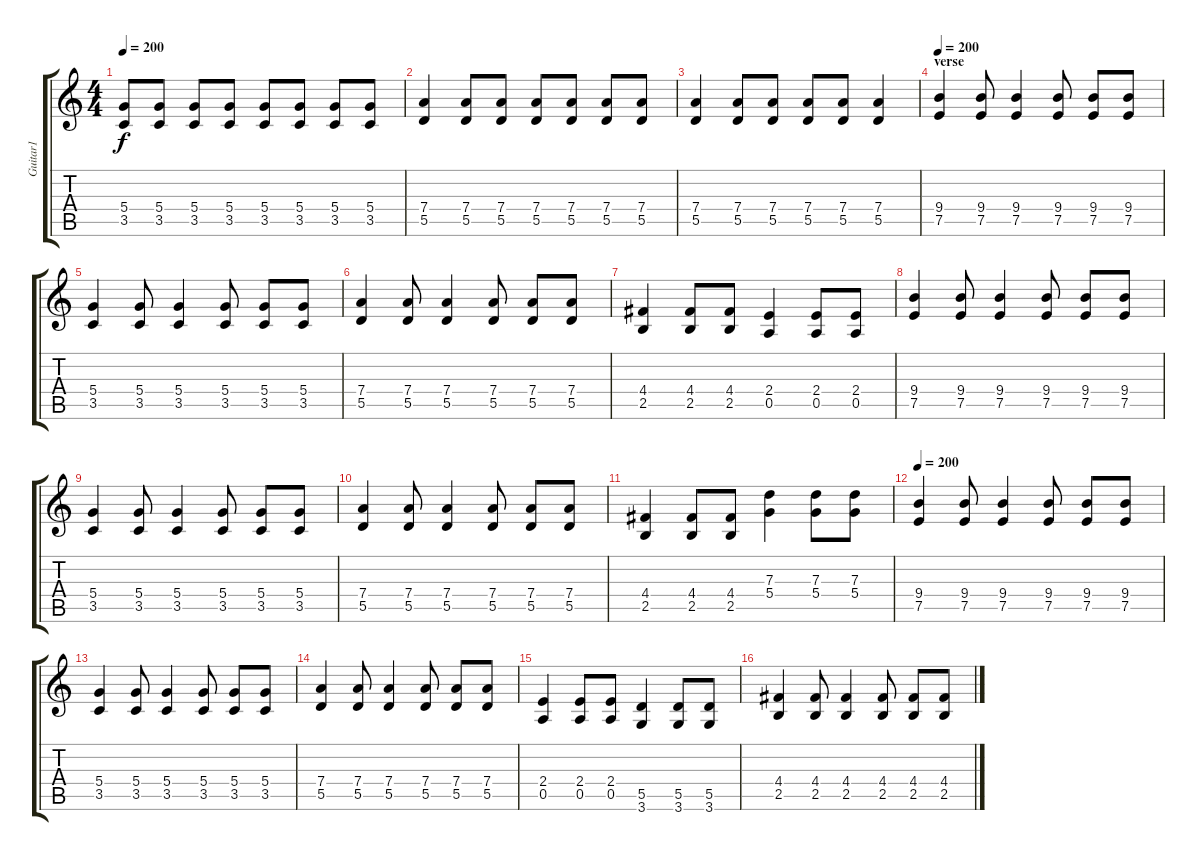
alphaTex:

\track ("Guitar1" "Guitar1") {instrument acousticguitarsteel}
\staff {score tabs}
\tuning (E4 B3 G3 D3 A2 E2) {hide}
\ts (4 4)
\tempo 200
\clef g2
\ks c
(5.4 3.5).8{dy f} (5.4 3.5).8 (5.4 3.5).8 (5.4 3.5).8 (5.4 3.5).8 (5.4 3.5).8 (5.4 3.5).8 (5.4 3.5).8 |
(7.4 5.5).4 (7.4 5.5).8 (7.4 5.5).8 (7.4 5.5).8 (7.4 5.5).8 (7.4 5.5).8 (7.4 5.5).8 |
(7.4 5.5).4 (7.4 5.5).8 (7.4 5.5).8 (7.4 5.5).8 (7.4 5.5).8 (7.4 5.5).4 |
\section ("" "verse")
\tempo 200
(9.4 7.5).4{volume 11 instrument overdrivenguitar} (9.4 7.5).8 (9.4 7.5).4 (9.4 7.5).8 (9.4 7.5).8 (9.4 7.5).8 |
(5.4 3.5).4 (5.4 3.5).8 (5.4 3.5).4 (5.4 3.5).8 (5.4 3.5).8 (5.4 3.5).8 |
(7.4 5.5).4 (7.4 5.5).8 (7.4 5.5).4 (7.4 5.5).8 (7.4 5.5).8 (7.4 5.5).8 |
(4.4 2.5).4 (4.4 2.5).8 (4.4 2.5).8 (2.4 0.5).4 (2.4 0.5).8 (2.4 0.5).8 |
(9.4 7.5).4 (9.4 7.5).8 (9.4 7.5).4 (9.4 7.5).8 (9.4 7.5).8 (9.4 7.5).8 |
(5.4 3.5).4 (5.4 3.5).8 (5.4 3.5).4 (5.4 3.5).8 (5.4 3.5).8 (5.4 3.5).8 |
(7.4 5.5).4 (7.4 5.5).8 (7.4 5.5).4 (7.4 5.5).8 (7.4 5.5).8 (7.4 5.5).8 |
(4.4 2.5).4 (4.4 2.5).8 (4.4 2.5).8 (7.3 5.4).4 (7.3 5.4).8 (7.3 5.4).8 |
\tempo 200
(9.4 7.5).4{volume 11 instrument overdrivenguitar} (9.4 7.5).8 (9.4 7.5).4 (9.4 7.5).8 (9.4 7.5).8 (9.4 7.5).8 |
(5.4 3.5).4 (5.4 3.5).8 (5.4 3.5).4 (5.4 3.5).8 (5.4 3.5).8 (5.4 3.5).8 |
(7.4 5.5).4 (7.4 5.5).8 (7.4 5.5).4 (7.4 5.5).8 (7.4 5.5).8 (7.4 5.5).8 |
(2.4 0.5).4 (2.4 0.5).8 (2.4 0.5).8 (5.5 3.6).4 (5.5 3.6).8 (5.5 3.6).8 |
(4.4 2.5).4 (4.4 2.5).8 (4.4 2.5).4 (4.4 2.5).8 (4.4 2.5).8 (4.4 2.5).8
